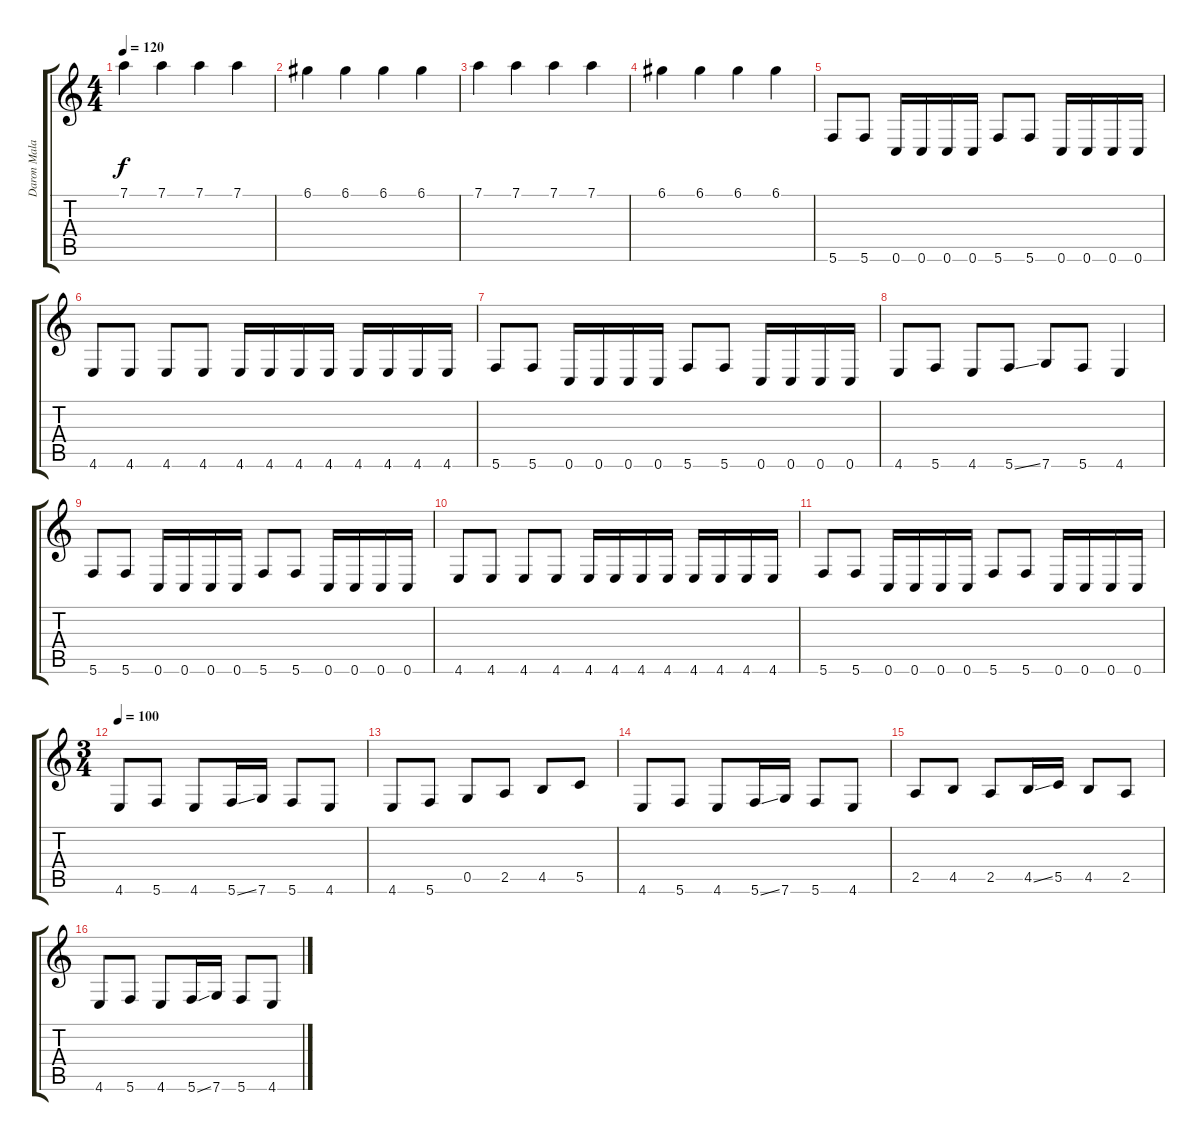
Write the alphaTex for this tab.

\track ("Daron Malakian" "Daron Mala") {instrument overdrivenguitar}
\staff {score tabs}
\tuning (D4 A3 F3 C3 G2 C2) {hide}
\ts (4 4)
\tempo 120
\clef g2
\ks c
7.1.4{dy f} 7.1.4 7.1.4 7.1.4 |
6.1.4 6.1.4 6.1.4 6.1.4 |
7.1.4 7.1.4 7.1.4 7.1.4 |
6.1.4 6.1.4 6.1.4 6.1.4 |
5.6.8 5.6.8 0.6.16 0.6.16 0.6.16 0.6.16 5.6.8 5.6.8 0.6.16 0.6.16 0.6.16 0.6.16 |
4.6.8 4.6.8 4.6.8 4.6.8 4.6.16 4.6.16 4.6.16 4.6.16 4.6.16 4.6.16 4.6.16 4.6.16 |
5.6.8 5.6.8 0.6.16 0.6.16 0.6.16 0.6.16 5.6.8 5.6.8 0.6.16 0.6.16 0.6.16 0.6.16 |
4.6.8 5.6.8 4.6.8 5.6{ss}.8 7.6.8 5.6.8 4.6.4 |
5.6.8 5.6.8 0.6.16 0.6.16 0.6.16 0.6.16 5.6.8 5.6.8 0.6.16 0.6.16 0.6.16 0.6.16 |
4.6.8 4.6.8 4.6.8 4.6.8 4.6.16 4.6.16 4.6.16 4.6.16 4.6.16 4.6.16 4.6.16 4.6.16 |
5.6.8 5.6.8 0.6.16 0.6.16 0.6.16 0.6.16 5.6.8 5.6.8 0.6.16 0.6.16 0.6.16 0.6.16 |
\ts (3 4)
\tempo 100
4.6.8 5.6.8 4.6.8 5.6{ss}.16 7.6.16 5.6.8 4.6.8 |
4.6.8 5.6.8 0.5.8 2.5.8 4.5.8 5.5.8 |
4.6.8 5.6.8 4.6.8 5.6{ss}.16 7.6.16 5.6.8 4.6.8 |
2.5.8 4.5.8 2.5.8 4.5{ss}.16 5.5.16 4.5.8 2.5.8 |
4.6.8 5.6.8 4.6.8 5.6{ss}.16 7.6.16 5.6.8 4.6.8
